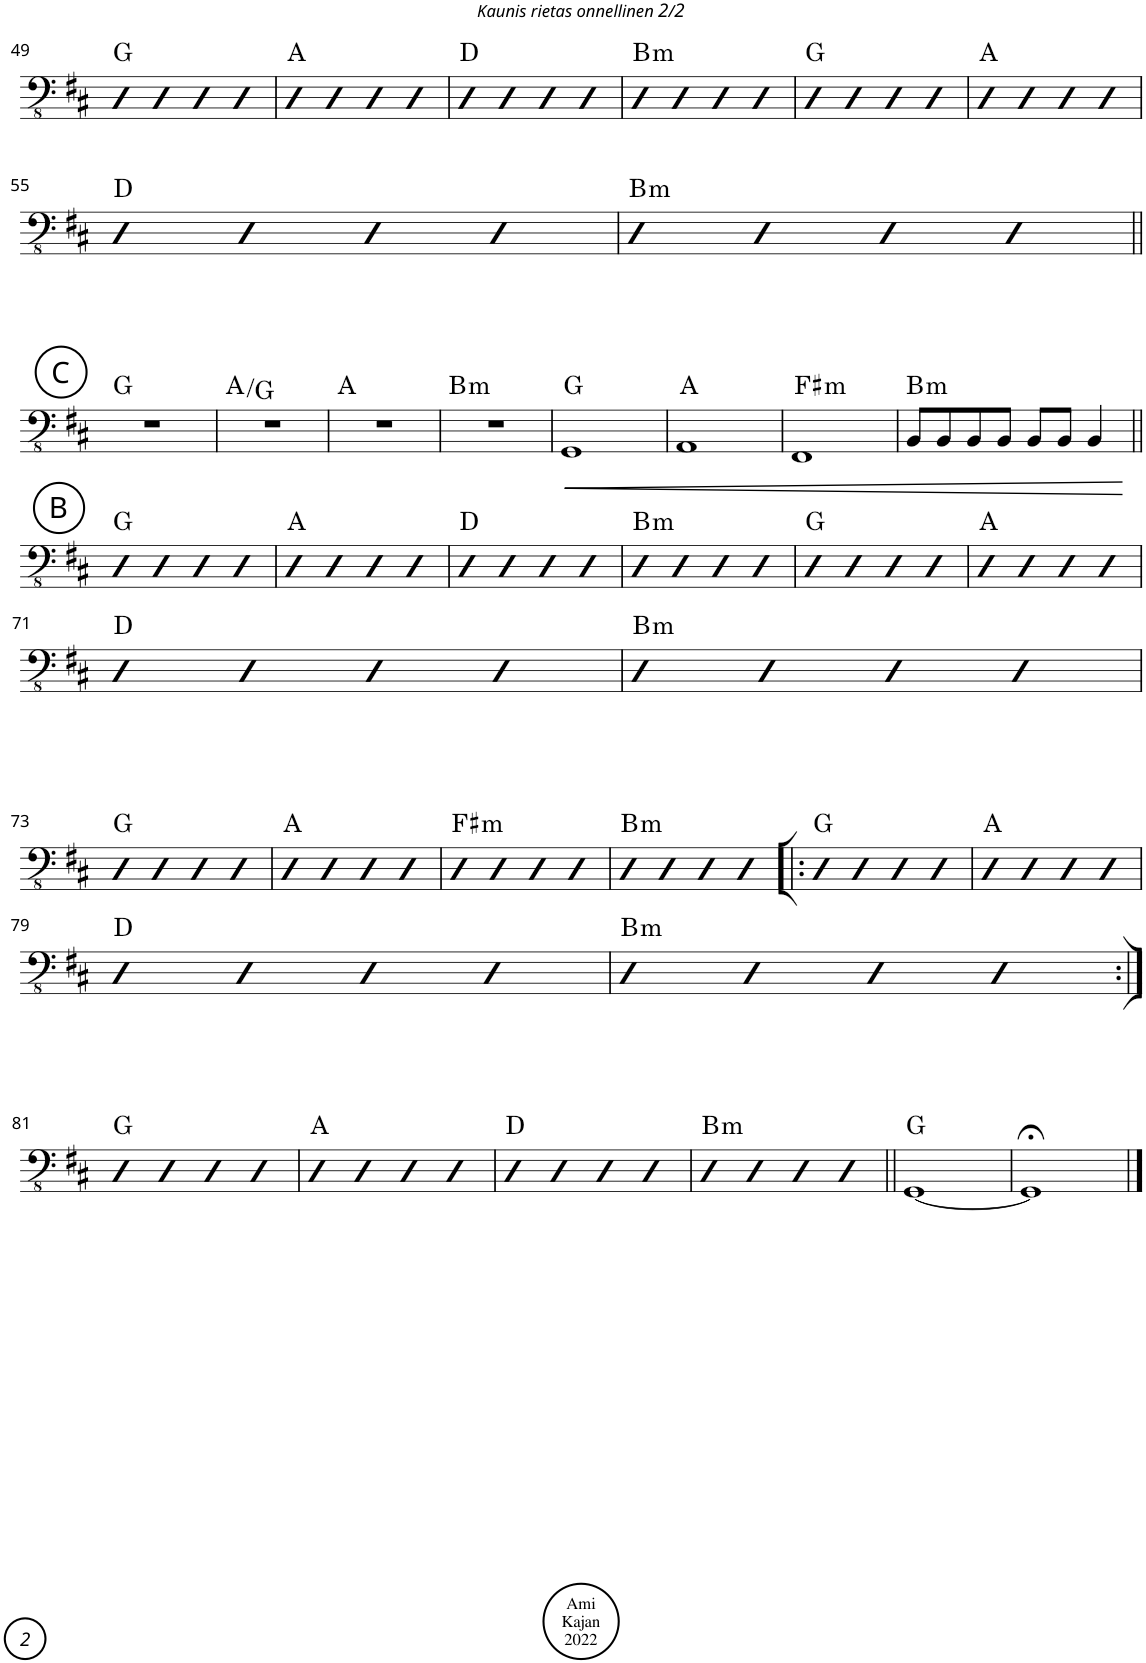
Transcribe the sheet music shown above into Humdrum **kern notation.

**kern	**dynam	**harte
*part1	*part1	*part1
*staff1	*staff1	*
*I"Acoustic Bass	*	*
*I'Bass	*	*
!!LO:PB:g=z
*clefFv4	*	*
*k[f#c#]	*	*
*M4/4	*	*
*met(c)	*	*
=49	=49	=49
4BBB	.	G:maj
4BBB	.	.
4BBB	.	.
4BBB	.	.
=50	=50	=50
4BBB	.	A:maj
4BBB	.	.
4BBB	.	.
4BBB	.	.
=51	=51	=51
4BBB	.	D:maj
4BBB	.	.
4BBB	.	.
4BBB	.	.
=52	=52	=52
!	!	!LO:H:kt=m
4BBB	.	B:min
4BBB	.	.
4BBB	.	.
4BBB	.	.
=53	=53	=53
4BBB	.	G:maj
4BBB	.	.
4BBB	.	.
4BBB	.	.
=54	=54	=54
4BBB	.	A:maj
4BBB	.	.
4BBB	.	.
4BBB	.	.
!!LO:LB:g=z
=55	=55	=55
4BBB	.	D:maj
4BBB	.	.
4BBB	.	.
4BBB	.	.
=56	=56	=56
!	!	!LO:H:kt=m
4BBB	.	B:min
4BBB	.	.
4BBB	.	.
4BBB	.	.
!!LO:LB:g=z
!!LO:REH:place=s1:a:cj:enc=circle:fs=14:t=C
=57||	=57||	=57||
1r	.	G:maj
=58	=58	=58
1r	.	A:maj/b7
=59	=59	=59
1r	.	A:maj
=60	=60	=60
!	!	!LO:H:kt=m
1r	.	B:min
=61	=61	=61
!	!LO:HP:b	!
1GGG	<	G:maj
=62	=62	=62
1AAA	.	A:maj
=63	=63	=63
!	!	!LO:H:kt=m
1FFF#	.	F#:min
=64	=64	=64
!	!	!LO:H:kt=m
8BBB/L	.	B:min
8BBB/	.	.
8BBB/	.	.
8BBB/J	.	.
8BBB/L	.	.
8BBB/J	.	.
4BBB/	.	.
.	[	.
!!LO:LB:g=z
!!LO:REH:place=s1:a:cj:enc=circle:fs=14:t=B
=65||	=65||	=65||
4BBB	.	G:maj
4BBB	.	.
4BBB	.	.
4BBB	.	.
=66	=66	=66
4BBB	.	A:maj
4BBB	.	.
4BBB	.	.
4BBB	.	.
=67	=67	=67
4BBB	.	D:maj
4BBB	.	.
4BBB	.	.
4BBB	.	.
=68	=68	=68
!	!	!LO:H:kt=m
4BBB	.	B:min
4BBB	.	.
4BBB	.	.
4BBB	.	.
=69	=69	=69
4BBB	.	G:maj
4BBB	.	.
4BBB	.	.
4BBB	.	.
=70	=70	=70
4BBB	.	A:maj
4BBB	.	.
4BBB	.	.
4BBB	.	.
!!LO:LB:g=z
=71	=71	=71
4BBB	.	D:maj
4BBB	.	.
4BBB	.	.
4BBB	.	.
=72	=72	=72
!	!	!LO:H:kt=m
4BBB	.	B:min
4BBB	.	.
4BBB	.	.
4BBB	.	.
!!LO:LB:g=z
=73	=73	=73
4BBB	.	G:maj
4BBB	.	.
4BBB	.	.
4BBB	.	.
=74	=74	=74
4BBB	.	A:maj
4BBB	.	.
4BBB	.	.
4BBB	.	.
=75	=75	=75
!	!	!LO:H:kt=m
4BBB	.	F#:min
4BBB	.	.
4BBB	.	.
4BBB	.	.
=76	=76	=76
!	!	!LO:H:kt=m
4BBB	.	B:min
4BBB	.	.
4BBB	.	.
4BBB	.	.
=77!|:	=77!|:	=77!|:
4BBB	.	G:maj
4BBB	.	.
4BBB	.	.
4BBB	.	.
=78	=78	=78
4BBB	.	A:maj
4BBB	.	.
4BBB	.	.
4BBB	.	.
!!LO:LB:g=z
=79	=79	=79
4BBB	.	D:maj
4BBB	.	.
4BBB	.	.
4BBB	.	.
=80	=80	=80
!	!	!LO:H:kt=m
4BBB	.	B:min
4BBB	.	.
4BBB	.	.
4BBB	.	.
!!LO:LB:g=z
=81:|!	=81:|!	=81:|!
4BBB	.	G:maj
4BBB	.	.
4BBB	.	.
4BBB	.	.
=82	=82	=82
4BBB	.	A:maj
4BBB	.	.
4BBB	.	.
4BBB	.	.
=83	=83	=83
4BBB	.	D:maj
4BBB	.	.
4BBB	.	.
4BBB	.	.
=84	=84	=84
!	!	!LO:H:kt=m
4BBB	.	B:min
4BBB	.	.
4BBB	.	.
4BBB	.	.
=85||	=85||	=85||
[1GGG	.	G:maj
=86	=86	=86
1GGG;<]	.	.
==	==	==
*-	*-	*-
